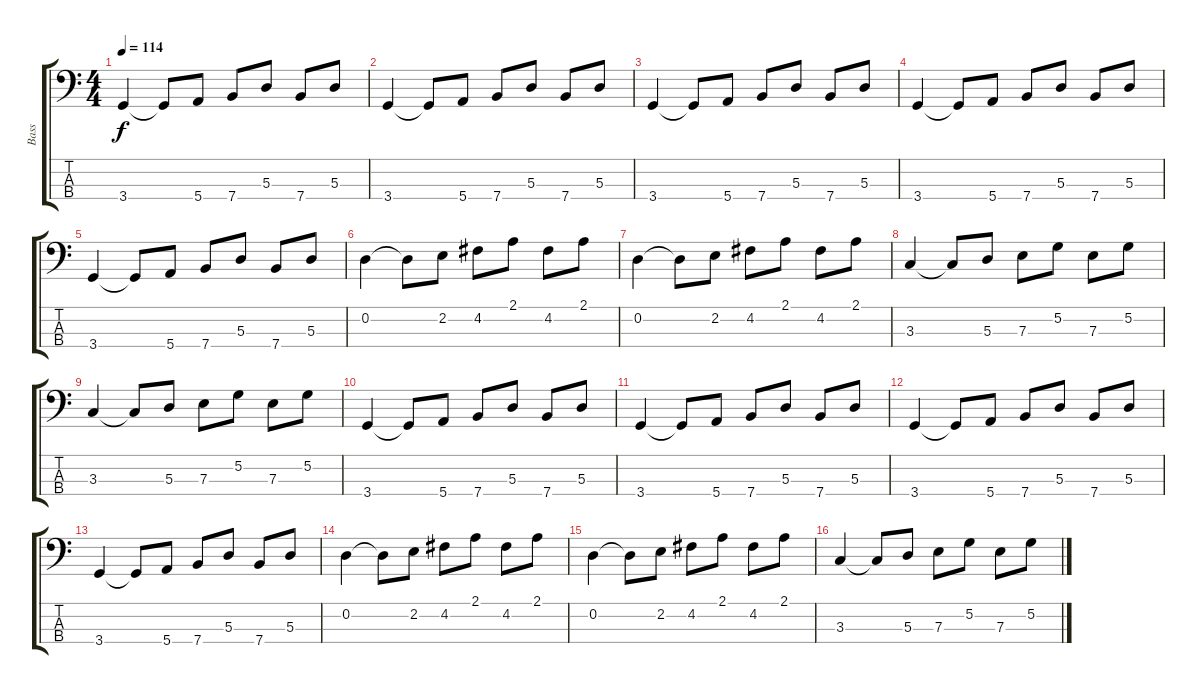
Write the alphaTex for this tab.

\track ("Bass" "Bass") {instrument electricbassfinger}
\staff {score tabs}
\tuning (G2 D2 A1 E1) {hide}
\ts (4 4)
\tempo 114
\clef f4
\ks c
3.4.4{dy f} 3.4{t}.8 5.4.8 7.4.8 5.3.8 7.4.8 5.3.8 |
3.4.4 3.4{t}.8 5.4.8 7.4.8 5.3.8 7.4.8 5.3.8 |
3.4.4 3.4{t}.8 5.4.8 7.4.8 5.3.8 7.4.8 5.3.8 |
3.4.4 3.4{t}.8 5.4.8 7.4.8 5.3.8 7.4.8 5.3.8 |
3.4.4 3.4{t}.8 5.4.8 7.4.8 5.3.8 7.4.8 5.3.8 |
0.2.4 0.2{t}.8 2.2.8 4.2.8 2.1.8 4.2.8 2.1.8 |
0.2.4 0.2{t}.8 2.2.8 4.2.8 2.1.8 4.2.8 2.1.8 |
3.3.4 3.3{t}.8 5.3.8 7.3.8 5.2.8 7.3.8 5.2.8 |
3.3.4 3.3{t}.8 5.3.8 7.3.8 5.2.8 7.3.8 5.2.8 |
3.4.4 3.4{t}.8 5.4.8 7.4.8 5.3.8 7.4.8 5.3.8 |
3.4.4 3.4{t}.8 5.4.8 7.4.8 5.3.8 7.4.8 5.3.8 |
3.4.4 3.4{t}.8 5.4.8 7.4.8 5.3.8 7.4.8 5.3.8 |
3.4.4 3.4{t}.8 5.4.8 7.4.8 5.3.8 7.4.8 5.3.8 |
0.2.4 0.2{t}.8 2.2.8 4.2.8 2.1.8 4.2.8 2.1.8 |
0.2.4 0.2{t}.8 2.2.8 4.2.8 2.1.8 4.2.8 2.1.8 |
3.3.4 3.3{t}.8 5.3.8 7.3.8 5.2.8 7.3.8 5.2.8
